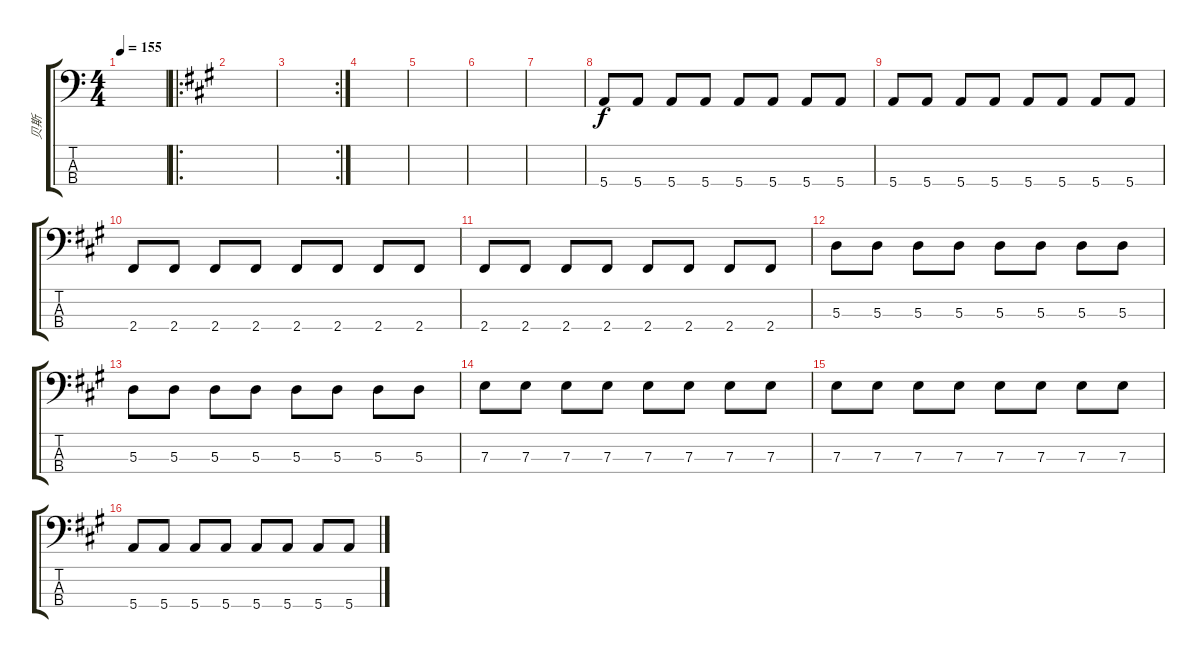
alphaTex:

\track ("贝斯" "贝斯") {instrument electricbassfinger}
\staff {score tabs}
\tuning (G2 D2 A1 E1) {hide}
\ts (4 4)
\tempo 155
\clef f4
\ks c
|
\ro
\ks a
|
\rc 2
|
|
|
|
|
5.4.8 5.4.8 5.4.8 5.4.8 5.4.8 5.4.8 5.4.8 5.4.8 |
5.4.8 5.4.8 5.4.8 5.4.8 5.4.8 5.4.8 5.4.8 5.4.8 |
2.4.8 2.4.8 2.4.8 2.4.8 2.4.8 2.4.8 2.4.8 2.4.8 |
2.4.8 2.4.8 2.4.8 2.4.8 2.4.8 2.4.8 2.4.8 2.4.8 |
5.3.8 5.3.8 5.3.8 5.3.8 5.3.8 5.3.8 5.3.8 5.3.8 |
5.3.8 5.3.8 5.3.8 5.3.8 5.3.8 5.3.8 5.3.8 5.3.8 |
7.3.8 7.3.8 7.3.8 7.3.8 7.3.8 7.3.8 7.3.8 7.3.8 |
7.3.8 7.3.8 7.3.8 7.3.8 7.3.8 7.3.8 7.3.8 7.3.8 |
5.4.8 5.4.8 5.4.8 5.4.8 5.4.8 5.4.8 5.4.8 5.4.8
